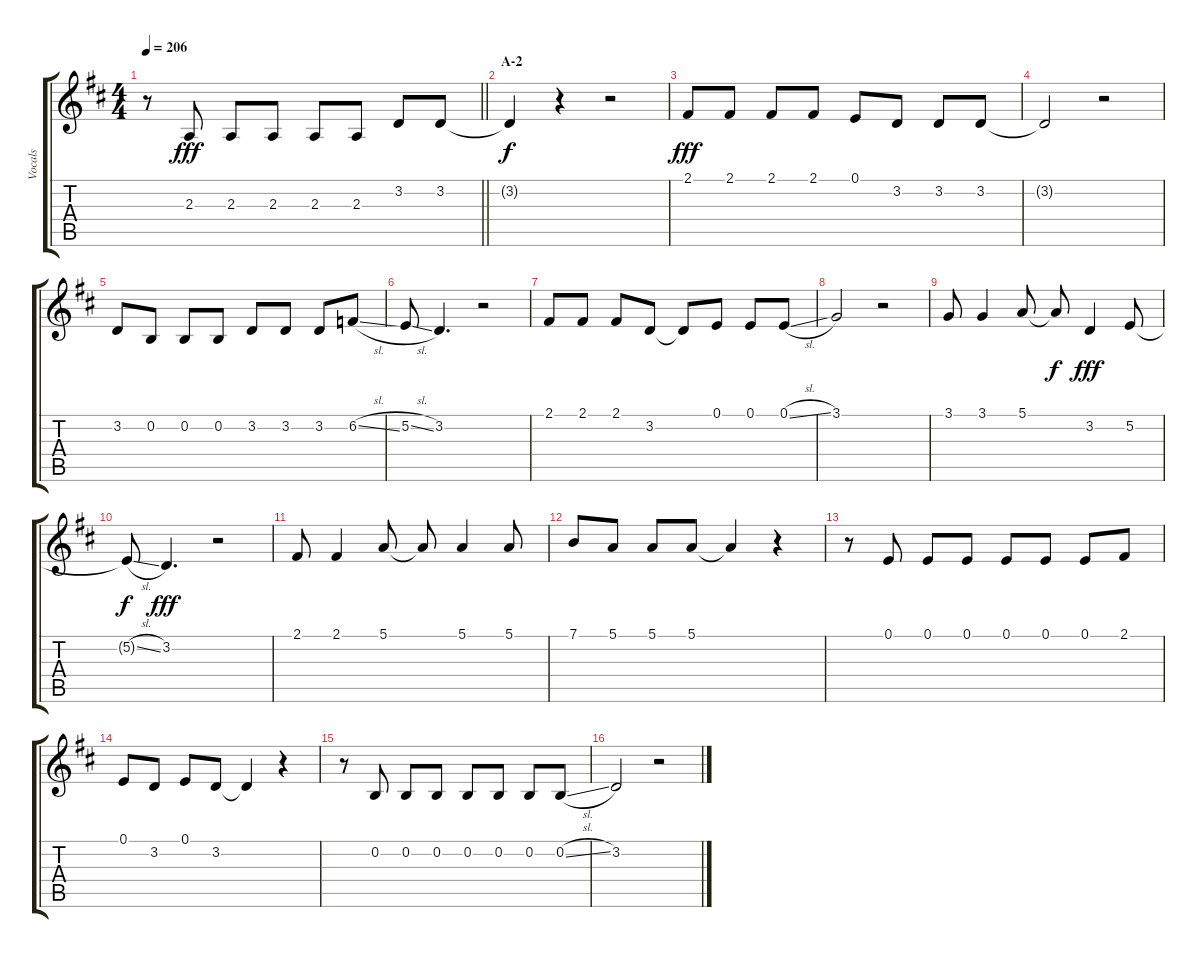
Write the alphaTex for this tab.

\track ("Vocals" "Vocals") {instrument voiceoohs}
\staff {score tabs}
\tuning (E4 B3 G3 D3 A2 E2) {hide}
\ts (4 4)
\tempo 206
\clef g2
\barLineRight lightlight
\ks d
r.8{dy fff} 2.3.8 2.3.8 2.3.8 2.3.8 2.3.8 3.2.8 3.2.8 |
\section ("" "A-2")
3.2{t}.4{dy f} r.4 r.2 |
2.1.8{dy fff} 2.1.8 2.1.8 2.1.8 0.1.8 3.2.8 3.2.8 3.2.8 |
3.2{t}.2 r.2 |
3.2.8 0.2.8 0.2.8 0.2.8 3.2.8 3.2.8 3.2.8 6.2{sl}.8 |
5.2{sl}.8 3.2.4{d} r.2 |
2.1.8 2.1.8 2.1.8 3.2.8 3.2{t}.8 0.1.8 0.1.8 0.1{sl}.8 |
3.1.2 r.2 |
3.1.8 3.1.4 5.1.8 5.1{t}.8{dy f} 3.2.4{dy fff} 5.2.8 |
5.2{sl t}.8{dy f} 3.2.4{d dy fff} r.2 |
2.1.8 2.1.4 5.1.8 5.1{t}.8 5.1.4 5.1.8 |
7.1.8 5.1.8 5.1.8 5.1.8 5.1{t}.4 r.4 |
r.8 0.1.8 0.1.8 0.1.8 0.1.8 0.1.8 0.1.8 2.1.8 |
0.1.8 3.2.8 0.1.8 3.2.8 3.2{t}.4 r.4 |
r.8 0.2.8 0.2.8 0.2.8 0.2.8 0.2.8 0.2.8 0.2{sl}.8 |
3.2.2 r.2
